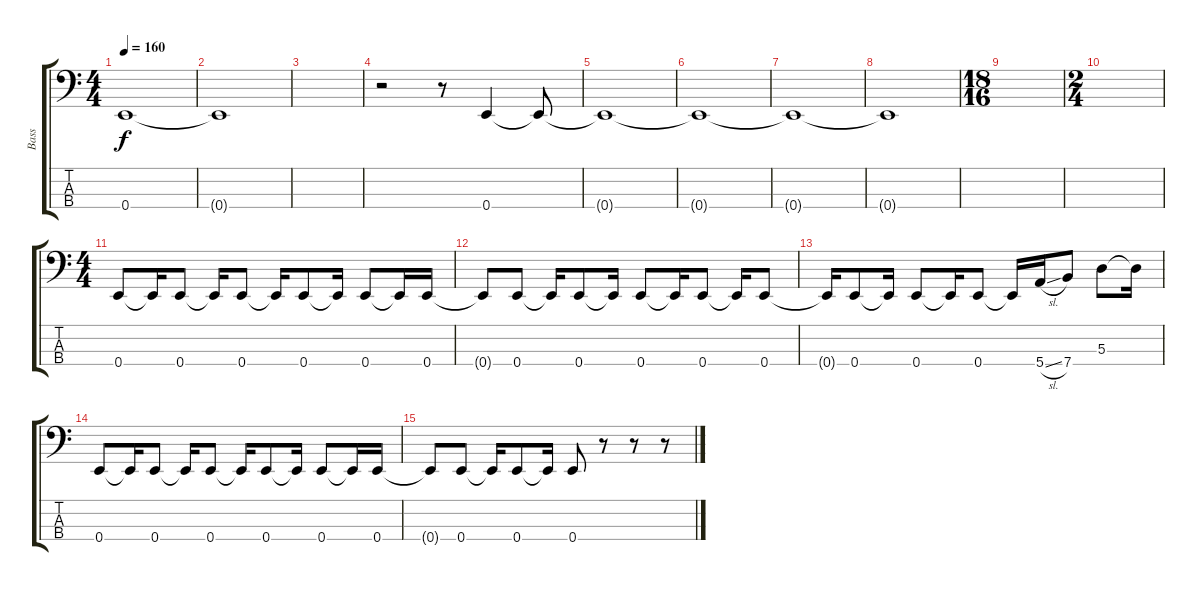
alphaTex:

\track ("Bass" "Bass") {instrument electricbassfinger}
\staff {score tabs}
\tuning (G2 D2 A1 E1) {hide}
\ts (4 4)
\tempo 160
\clef f4
\ks c
0.4{t}.1{dy f} |
0.4{t}.1 |
|
r.2 r.8 0.4.4 0.4{t}.8 |
0.4{t}.1 |
0.4{t}.1 |
0.4{t}.1 |
0.4{t}.1 |
\ts (18 16)
|
\ts (2 4)
|
\ts (4 4)
0.4.8 0.4{t}.16 0.4.8 0.4{t}.16 0.4.8 0.4{t}.16 0.4.8 0.4{t}.16 0.4.8 0.4{t}.16 0.4.16 |
0.4{t}.8 0.4.8 0.4{t}.16 0.4.8 0.4{t}.16 0.4.8 0.4{t}.16 0.4.8 0.4{t}.16 0.4.8 |
0.4{t}.16 0.4.8 0.4{t}.16 0.4.8 0.4{t}.16 0.4.8 0.4{t}.16 5.4{sl}.16 7.4.8 5.3.8 5.3{t}.16 |
0.4.8 0.4{t}.16 0.4.8 0.4{t}.16 0.4.8 0.4{t}.16 0.4.8 0.4{t}.16 0.4.8 0.4{t}.16 0.4.16 |
0.4{t}.8 0.4.8 0.4{t}.16 0.4.8 0.4{t}.16 0.4.8 r.8 r.8 r.8
